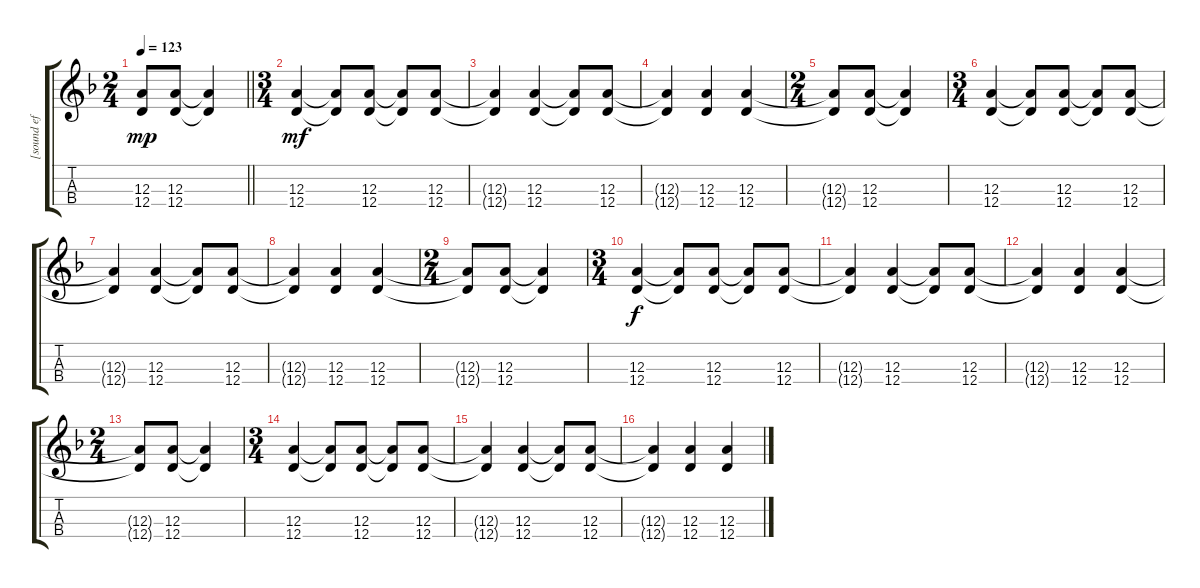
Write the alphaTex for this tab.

\track (" [sound effects]" " [sound ef") {instrument electricbassfinger}
\staff {score tabs}
\tuning (G3 D3 A2 D2) {hide}
\ts (2 4)
\tempo 123
\clef g2
\barLineRight lightlight
\ks dminor
(12.3{t} 12.4{t}).8{dy mp} (12.3 12.4).8 (12.3{t} 12.4{t}).4 |
\ts (3 4)
(12.3 12.4).4{dy mf} (12.3{t} 12.4{t}).8 (12.3 12.4).8 (12.3{t} 12.4{t}).8 (12.3 12.4).8 |
(12.3{t} 12.4{t}).4 (12.3 12.4).4 (12.3{t} 12.4{t}).8 (12.3 12.4).8 |
(12.3{t} 12.4{t}).4 (12.3 12.4).4 (12.3 12.4).4 |
\ts (2 4)
(12.3{t} 12.4{t}).8 (12.3 12.4).8 (12.3{t} 12.4{t}).4 |
\ts (3 4)
(12.3 12.4).4 (12.3{t} 12.4{t}).8 (12.3 12.4).8 (12.3{t} 12.4{t}).8 (12.3 12.4).8 |
(12.3{t} 12.4{t}).4 (12.3 12.4).4 (12.3{t} 12.4{t}).8 (12.3 12.4).8 |
(12.3{t} 12.4{t}).4 (12.3 12.4).4 (12.3 12.4).4 |
\ts (2 4)
(12.3{t} 12.4{t}).8 (12.3 12.4).8 (12.3{t} 12.4{t}).4 |
\ts (3 4)
(12.3 12.4).4{dy f} (12.3{t} 12.4{t}).8 (12.3 12.4).8 (12.3{t} 12.4{t}).8 (12.3 12.4).8 |
(12.3{t} 12.4{t}).4 (12.3 12.4).4 (12.3{t} 12.4{t}).8 (12.3 12.4).8 |
(12.3{t} 12.4{t}).4 (12.3 12.4).4 (12.3 12.4).4 |
\ts (2 4)
(12.3{t} 12.4{t}).8 (12.3 12.4).8 (12.3{t} 12.4{t}).4 |
\ts (3 4)
(12.3 12.4).4 (12.3{t} 12.4{t}).8 (12.3 12.4).8 (12.3{t} 12.4{t}).8 (12.3 12.4).8 |
(12.3{t} 12.4{t}).4 (12.3 12.4).4 (12.3{t} 12.4{t}).8 (12.3 12.4).8 |
(12.3{t} 12.4{t}).4 (12.3 12.4).4 (12.3 12.4).4
